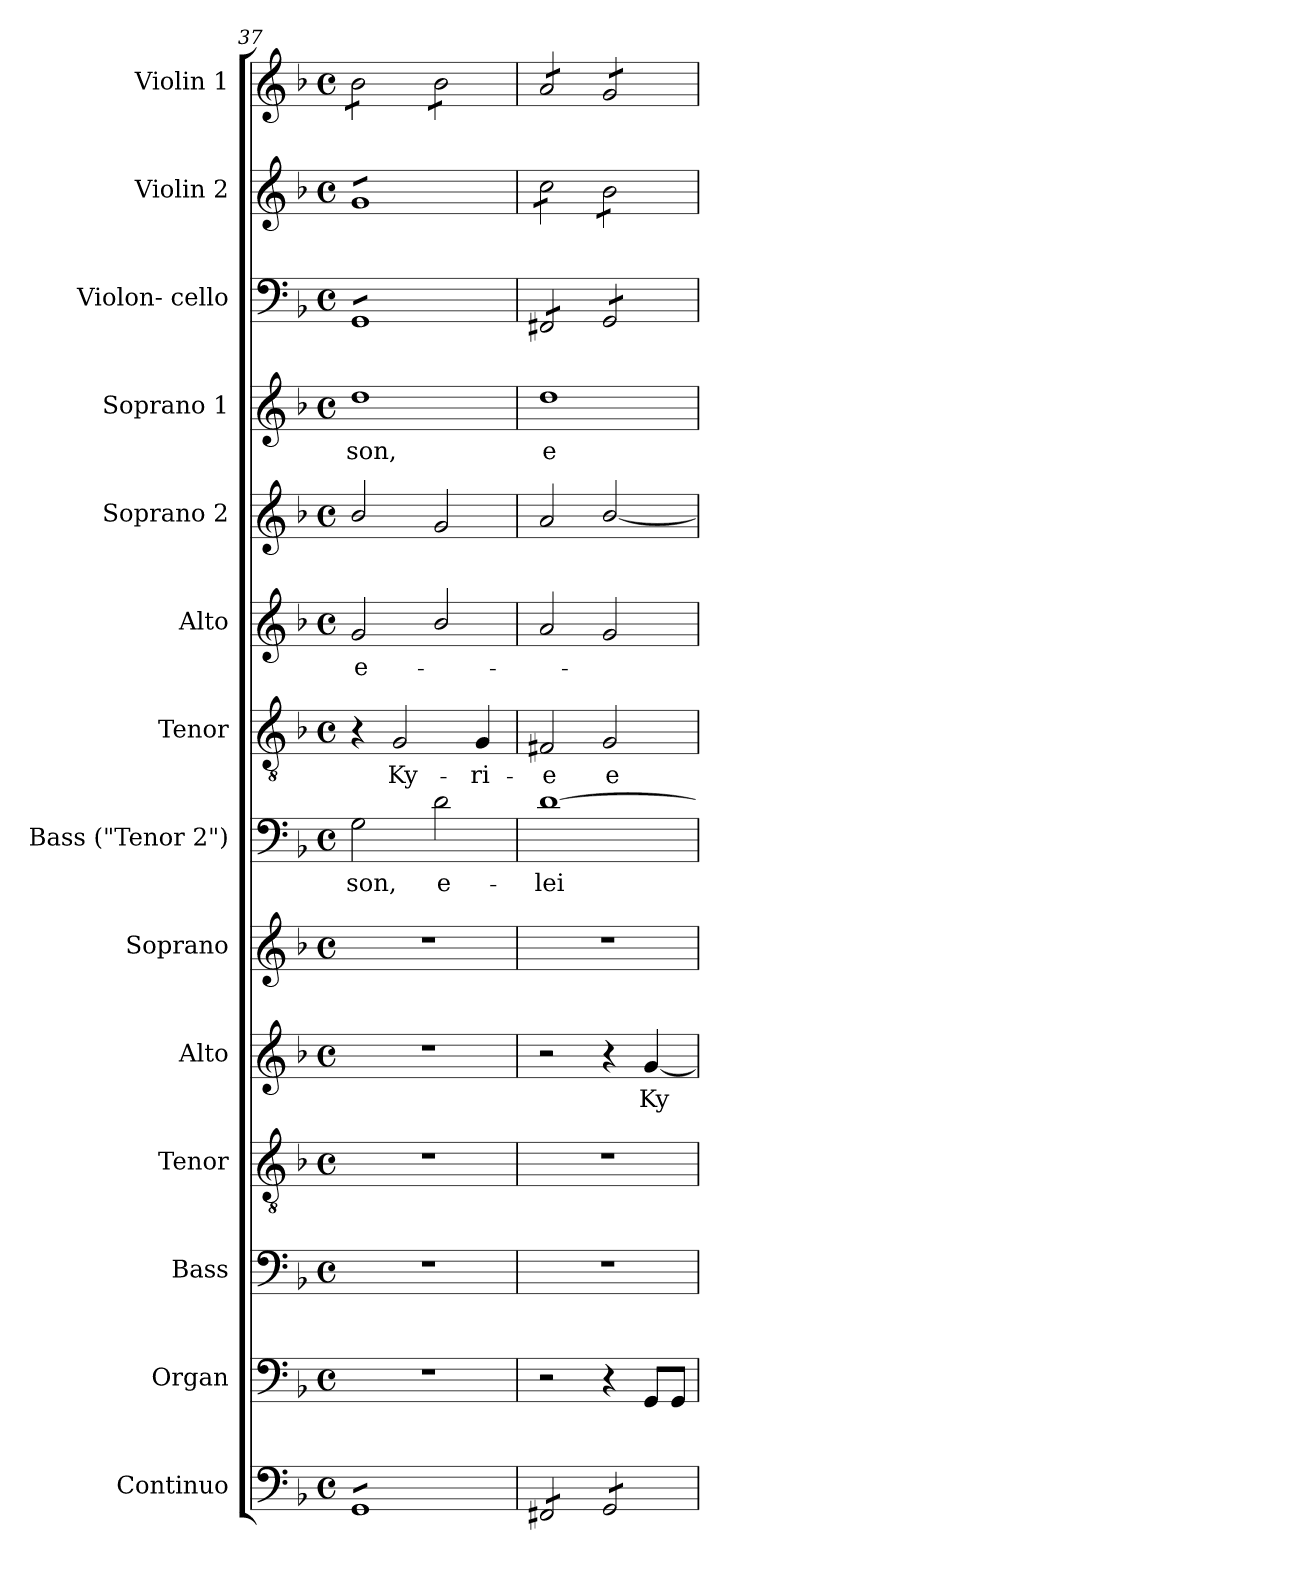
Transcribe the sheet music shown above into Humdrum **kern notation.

**kern	**kern	**kern	**kern	**kern	**text	**kern	**kern	**text	**kern	**text	**kern	**text	**kern	**kern	**text	**kern	**kern	**kern
*part14	*part13	*part12	*part11	*part10	*part10	*part9	*part8	*part8	*part7	*part7	*part6	*part6	*part5	*part4	*part4	*part3	*part2	*part1
*staff14	*staff13	*staff12	*staff11	*staff10	*staff10	*staff9	*staff8	*staff8	*staff7	*staff7	*staff6	*staff6	*staff5	*staff4	*staff4	*staff3	*staff2	*staff1
*I"Continuo	*I"Organ	*I"Bass	*I"Tenor	*I"Alto	*	*I"Soprano	*I"Bass ("Tenor 2")	*	*I"Tenor	*	*I"Alto	*	*I"Soprano 2	*I"Soprano 1	*	*I"Violon- cello	*I"Violin 2	*I"Violin 1
*I'Cont.	*I'Org.	*I'B.	*I'T.	*I'A.	*	*I'S.	*I'B.	*	*I'T.	*	*I'A.	*	*I'S.	*I'S.	*	*I'Vc.	*I'Vln. 2	*I'Vln. 1
*clefF4	*clefF4	*clefF4	*clefGv2	*clefG2	*	*clefG2	*clefF4	*	*clefGv2	*	*clefG2	*	*clefG2	*clefG2	*	*clefF4	*clefG2	*clefG2
*	*	*	*ITrd7c12	*	*	*	*	*	*ITrd7c12	*	*	*	*	*	*	*	*	*
*k[b-]	*k[b-]	*k[b-]	*k[b-]	*k[b-]	*	*k[b-]	*k[b-]	*	*k[b-]	*	*k[b-]	*	*k[b-]	*k[b-]	*	*k[b-]	*k[b-]	*k[b-]
*F:	*F:	*F:	*F:	*F:	*	*F:	*F:	*	*F:	*	*F:	*	*F:	*F:	*	*F:	*F:	*F:
*M4/4	*M4/4	*M4/4	*M4/4	*M4/4	*	*M4/4	*M4/4	*	*M4/4	*	*M4/4	*	*M4/4	*M4/4	*	*M4/4	*M4/4	*M4/4
*met(c)	*met(c)	*met(c)	*met(c)	*met(c)	*	*met(c)	*met(c)	*	*met(c)	*	*met(c)	*	*met(c)	*met(c)	*	*met(c)	*met(c)	*met(c)
=37	=37	=37	=37	=37	=37	=37	=37	=37	=37	=37	=37	=37	=37	=37	=37	=37	=37	=37
!	!	!	!	!	!	!	!	!LO:LY:b:color=#000000	!	!	!	!	!	!	!	!	!	!
!	!	!	!	!	!	!	!	!	!	!	!	!LO:LY:b:color=#000000	!	!	!	!	!	!
!	!	!	!	!	!	!	!	!	!	!	!	!	!	!	!LO:LY:b:color=#000000	!	!	!
*tremolo	*	*	*	*	*	*	*	*	*	*	*	*	*	*	*	*	*	*
*	*	*	*	*	*	*	*	*	*	*	*	*	*	*	*	*tremolo	*	*
*	*	*	*	*	*	*	*	*	*	*	*	*	*	*	*	*	*tremolo	*
*	*	*	*	*	*	*	*	*	*	*	*	*	*	*	*	*	*	*tremolo
8GGiL	1r	1r	1r	1r	.	1r	2Gi\	-son,	4r	.	2gi/	e-	2b-i/	1ddi	-son,	8GGiL	8giL	8b-i\L
8GGi	.	.	.	.	.	.	.	.	.	.	.	.	.	.	.	8GGi	8gi	8b-i\
!	!	!	!	!	!	!	!	!	!	!LO:LY:b:color=#000000	!	!	!	!	!	!	!	!
8GGi	.	.	.	.	.	.	.	.	2GGi/	Ky-	.	.	.	.	.	8GGi	8gi	8b-i\
8GGi	.	.	.	.	.	.	.	.	.	.	.	.	.	.	.	8GGi	8gi	8b-i\J
!	!	!	!	!	!	!	!	!LO:LY:b:color=#000000	!	!	!	!	!	!	!	!	!	!
8GGi	.	.	.	.	.	.	2di\	e-	.	.	2b-i/	.	2gi/	.	.	8GGi	8gi	8b-i\L
8GGi	.	.	.	.	.	.	.	.	.	.	.	.	.	.	.	8GGi	8gi	8b-i\
!	!	!	!	!	!	!	!	!	!	!LO:LY:b:color=#000000	!	!	!	!	!	!	!	!
8GGi	.	.	.	.	.	.	.	.	4GGi/	-ri-	.	.	.	.	.	8GGi	8gi	8b-i\
8GGiJ	.	.	.	.	.	.	.	.	.	.	.	.	.	.	.	8GGiJ	8giJ	8b-i\J
!!LO:PB:g=z
=38	=38	=38	=38	=38	=38	=38	=38	=38	=38	=38	=38	=38	=38	=38	=38	=38	=38	=38
!	!	!	!	!	!	!	!	!LO:LY:b:color=#000000	!	!	!	!	!	!	!	!	!	!
!	!	!	!	!	!	!	!	!	!	!LO:LY:b:color=#000000	!	!	!	!	!	!	!	!
!	!	!	!	!	!	!	!	!	!	!	!	!	!	!	!LO:LY:b:color=#000000	!	!	!
8FF#Xi/L	2r	1r	1r	2r	.	1r	[1di	-lei-	2FF#Xi/	-e	2ai/	.	2ai/	1ddi	e-	8FF#Xi/L	8cci\L	8ai/L
8FF#Xi/	.	.	.	.	.	.	.	.	.	.	.	.	.	.	.	8FF#Xi/	8cci\	8ai/
8FF#Xi/	.	.	.	.	.	.	.	.	.	.	.	.	.	.	.	8FF#Xi/	8cci\	8ai/
8FF#Xi/J	.	.	.	.	.	.	.	.	.	.	.	.	.	.	.	8FF#Xi/J	8cci\J	8ai/J
!	!	!	!	!	!	!	!	!	!	!LO:LY:b:color=#000000	!	!	!	!	!	!	!	!
8GGi/L	4r	.	.	4r	.	.	.	.	2GGi/	e-	2gi/	.	[2b-i/	.	.	8GGi/L	8b-i\L	8gi/L
8GGi/	.	.	.	.	.	.	.	.	.	.	.	.	.	.	.	8GGi/	8b-i\	8gi/
!	!	!	!	!	!LO:LY:b:color=#000000	!	!	!	!	!	!	!	!	!	!	!	!	!
8GGi/	8GGi/L	.	.	[4gi/	Ky-	.	.	.	.	.	.	.	.	.	.	8GGi/	8b-i\	8gi/
8GGi/J	8GGi/J	.	.	.	.	.	.	.	.	.	.	.	.	.	.	8GGi/J	8b-i\J	8gi/J
*	*	*	*	*	*	*	*	*	*	*	*	*	*	*	*	*	*	*Xtremolo
*	*	*	*	*	*	*	*	*	*	*	*	*	*	*	*	*	*Xtremolo	*
*	*	*	*	*	*	*	*	*	*	*	*	*	*	*	*	*Xtremolo	*	*
*Xtremolo	*	*	*	*	*	*	*	*	*	*	*	*	*	*	*	*	*	*
=	=	=	=	=	=	=	=	=	=	=	=	=	=	=	=	=	=	=
*-	*-	*-	*-	*-	*-	*-	*-	*-	*-	*-	*-	*-	*-	*-	*-	*-	*-	*-
